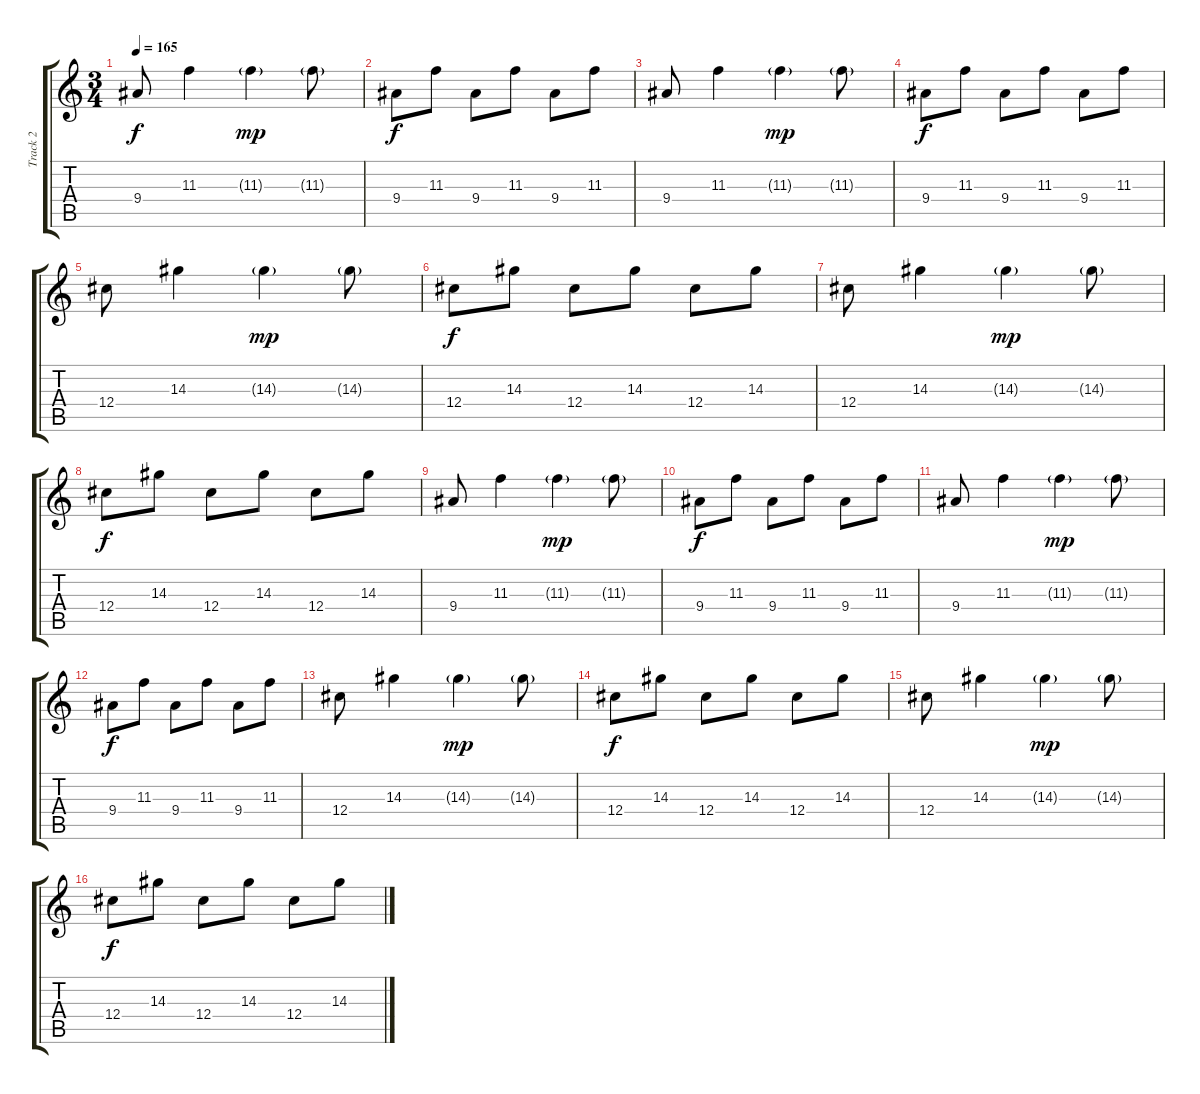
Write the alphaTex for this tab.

\track ("Track 2" "Track 2") {instrument electricguitarjazz}
\staff {score tabs}
\tuning (Eb4 Bb3 Gb3 Db3 Ab2 Eb2) {hide}
\ts (3 4)
\tempo 165
\clef g2
\ks c
9.4.8{dy f} 11.3.4 11.3{g}.4{dy mp} 11.3{g}.8 |
9.4.8{dy f} 11.3.8 9.4.8 11.3.8 9.4.8 11.3.8 |
9.4.8 11.3.4 11.3{g}.4{dy mp} 11.3{g}.8 |
9.4.8{dy f} 11.3.8 9.4.8 11.3.8 9.4.8 11.3.8 |
12.4.8 14.3.4 14.3{g}.4{dy mp} 14.3{g}.8 |
12.4.8{dy f} 14.3.8 12.4.8 14.3.8 12.4.8 14.3.8 |
12.4.8 14.3.4 14.3{g}.4{dy mp} 14.3{g}.8 |
12.4.8{dy f} 14.3.8 12.4.8 14.3.8 12.4.8 14.3.8 |
9.4.8 11.3.4 11.3{g}.4{dy mp} 11.3{g}.8 |
9.4.8{dy f} 11.3.8 9.4.8 11.3.8 9.4.8 11.3.8 |
9.4.8 11.3.4 11.3{g}.4{dy mp} 11.3{g}.8 |
9.4.8{dy f} 11.3.8 9.4.8 11.3.8 9.4.8 11.3.8 |
12.4.8 14.3.4 14.3{g}.4{dy mp} 14.3{g}.8 |
12.4.8{dy f} 14.3.8 12.4.8 14.3.8 12.4.8 14.3.8 |
12.4.8 14.3.4 14.3{g}.4{dy mp} 14.3{g}.8 |
12.4.8{dy f} 14.3.8 12.4.8 14.3.8 12.4.8 14.3.8
